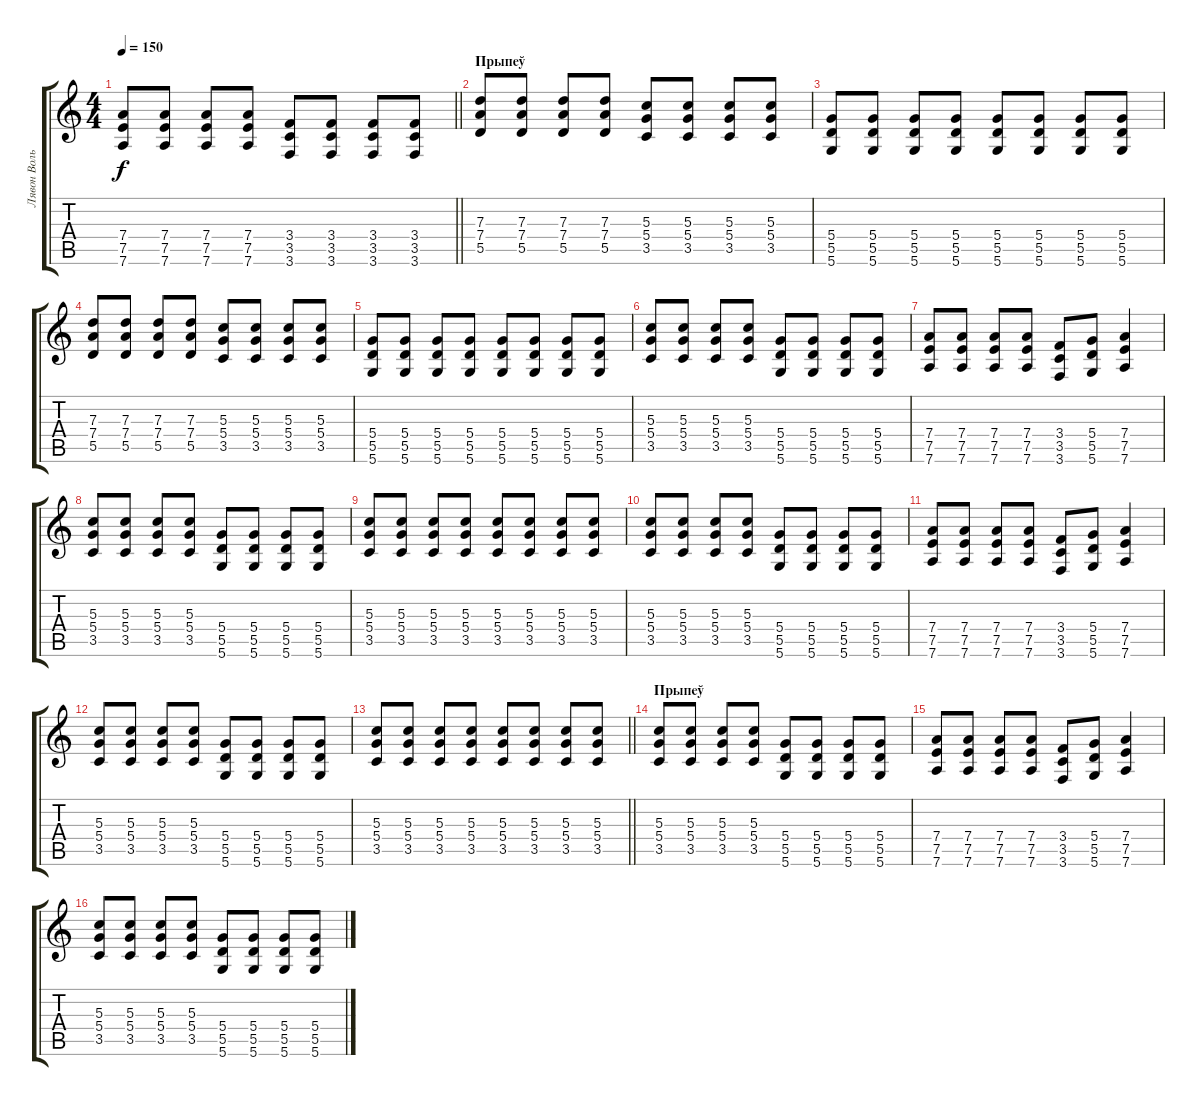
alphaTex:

\track ("Лявон Вольскі" "Лявон Воль") {instrument distortionguitar}
\staff {score tabs}
\tuning (E4 B3 G3 D3 A2 D2) {hide}
\ts (4 4)
\tempo 150
\clef g2
\barLineRight lightlight
\ks c
(7.4 7.5 7.6).8{dy f} (7.4 7.5 7.6).8 (7.4 7.5 7.6).8 (7.4 7.5 7.6).8 (3.4 3.5 3.6).8 (3.4 3.5 3.6).8 (3.4 3.5 3.6).8 (3.4 3.5 3.6).8 |
\section ("" "Прыпеў")
(7.3 7.4 5.5).8 (7.3 7.4 5.5).8 (7.3 7.4 5.5).8 (7.3 7.4 5.5).8 (5.3 5.4 3.5).8 (5.3 5.4 3.5).8 (5.3 5.4 3.5).8 (5.3 5.4 3.5).8 |
(5.4 5.5 5.6).8 (5.4 5.5 5.6).8 (5.4 5.5 5.6).8 (5.4 5.5 5.6).8 (5.4 5.5 5.6).8 (5.4 5.5 5.6).8 (5.4 5.5 5.6).8 (5.4 5.5 5.6).8 |
(7.3 7.4 5.5).8 (7.3 7.4 5.5).8 (7.3 7.4 5.5).8 (7.3 7.4 5.5).8 (5.3 5.4 3.5).8 (5.3 5.4 3.5).8 (5.3 5.4 3.5).8 (5.3 5.4 3.5).8 |
(5.4 5.5 5.6).8 (5.4 5.5 5.6).8 (5.4 5.5 5.6).8 (5.4 5.5 5.6).8 (5.4 5.5 5.6).8 (5.4 5.5 5.6).8 (5.4 5.5 5.6).8 (5.4 5.5 5.6).8 |
(5.3 5.4 3.5).8 (5.3 5.4 3.5).8 (5.3 5.4 3.5).8 (5.3 5.4 3.5).8 (5.4 5.5 5.6).8 (5.4 5.5 5.6).8 (5.4 5.5 5.6).8 (5.4 5.5 5.6).8 |
(7.4 7.5 7.6).8 (7.4 7.5 7.6).8 (7.4 7.5 7.6).8 (7.4 7.5 7.6).8 (3.4 3.5 3.6).8 (5.4 5.5 5.6).8 (7.4 7.5 7.6).4 |
(5.3 5.4 3.5).8 (5.3 5.4 3.5).8 (5.3 5.4 3.5).8 (5.3 5.4 3.5).8 (5.4 5.5 5.6).8 (5.4 5.5 5.6).8 (5.4 5.5 5.6).8 (5.4 5.5 5.6).8 |
(5.3 5.4 3.5).8 (5.3 5.4 3.5).8 (5.3 5.4 3.5).8 (5.3 5.4 3.5).8 (5.3 5.4 3.5).8 (5.3 5.4 3.5).8 (5.3 5.4 3.5).8 (5.3 5.4 3.5).8 |
(5.3 5.4 3.5).8 (5.3 5.4 3.5).8 (5.3 5.4 3.5).8 (5.3 5.4 3.5).8 (5.4 5.5 5.6).8 (5.4 5.5 5.6).8 (5.4 5.5 5.6).8 (5.4 5.5 5.6).8 |
(7.4 7.5 7.6).8 (7.4 7.5 7.6).8 (7.4 7.5 7.6).8 (7.4 7.5 7.6).8 (3.4 3.5 3.6).8 (5.4 5.5 5.6).8 (7.4 7.5 7.6).4 |
(5.3 5.4 3.5).8 (5.3 5.4 3.5).8 (5.3 5.4 3.5).8 (5.3 5.4 3.5).8 (5.4 5.5 5.6).8 (5.4 5.5 5.6).8 (5.4 5.5 5.6).8 (5.4 5.5 5.6).8 |
\barLineRight lightlight
(5.3 5.4 3.5).8 (5.3 5.4 3.5).8 (5.3 5.4 3.5).8 (5.3 5.4 3.5).8 (5.3 5.4 3.5).8 (5.3 5.4 3.5).8 (5.3 5.4 3.5).8 (5.3 5.4 3.5).8 |
\section ("" "Прыпеў")
(5.3 5.4 3.5).8 (5.3 5.4 3.5).8 (5.3 5.4 3.5).8 (5.3 5.4 3.5).8 (5.4 5.5 5.6).8 (5.4 5.5 5.6).8 (5.4 5.5 5.6).8 (5.4 5.5 5.6).8 |
(7.4 7.5 7.6).8 (7.4 7.5 7.6).8 (7.4 7.5 7.6).8 (7.4 7.5 7.6).8 (3.4 3.5 3.6).8 (5.4 5.5 5.6).8 (7.4 7.5 7.6).4 |
(5.3 5.4 3.5).8 (5.3 5.4 3.5).8 (5.3 5.4 3.5).8 (5.3 5.4 3.5).8 (5.4 5.5 5.6).8 (5.4 5.5 5.6).8 (5.4 5.5 5.6).8 (5.4 5.5 5.6).8
